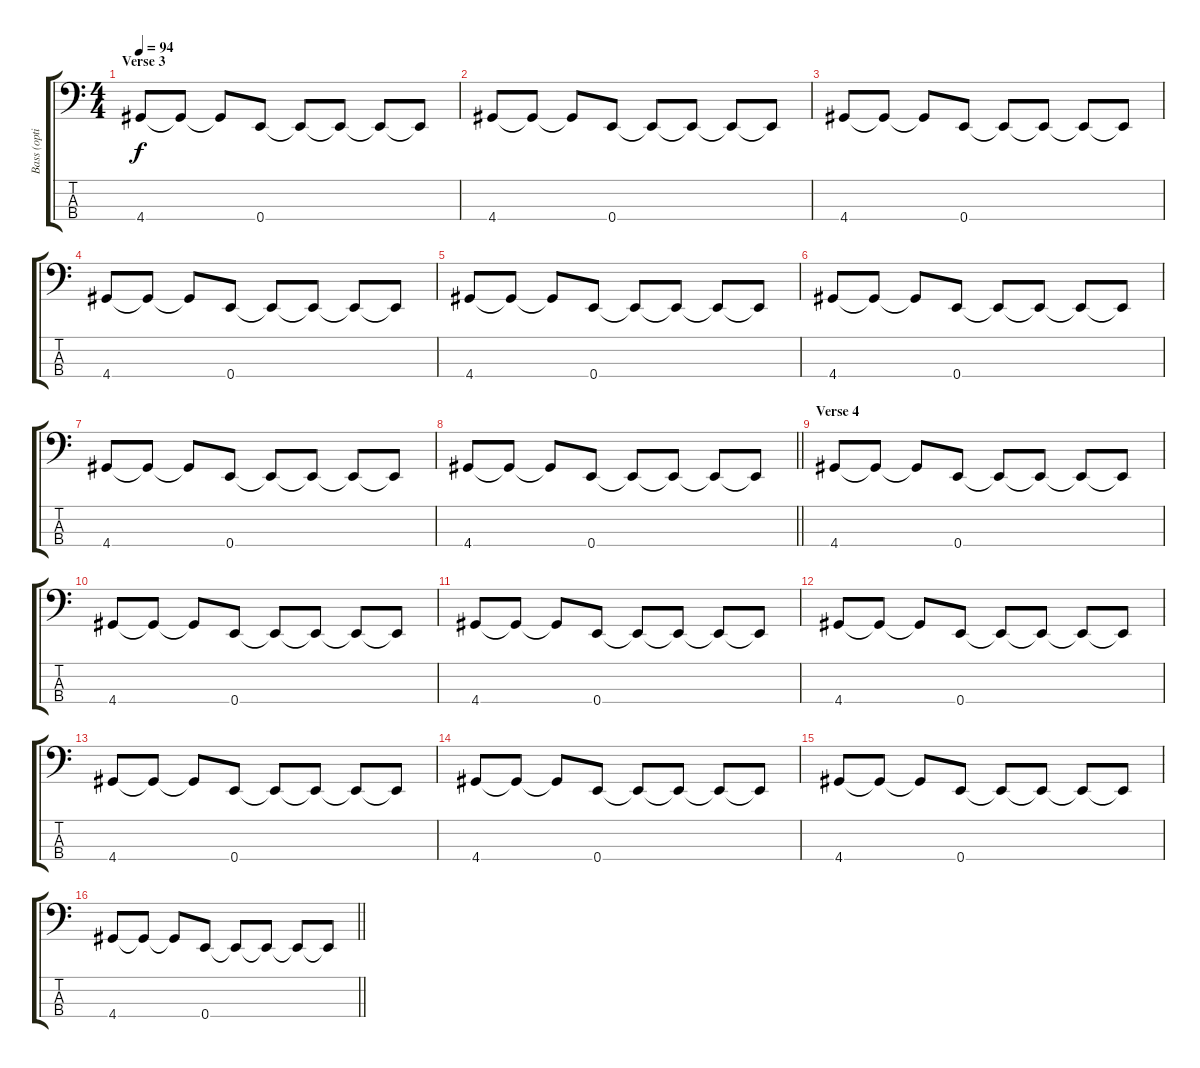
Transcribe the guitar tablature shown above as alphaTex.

\track ("Bass (optional)" "Bass (opti") {instrument electricbasspick}
\staff {score tabs}
\tuning (G2 D2 A1 E1) {hide}
\ts (4 4)
\section ("" "Verse 3")
\tempo 94
\clef f4
\ks c
4.4.8{dy f} 4.4{t}.8 4.4{t}.8 0.4.8 0.4{t}.8 0.4{t}.8 0.4{t}.8 0.4{t}.8 |
4.4.8 4.4{t}.8 4.4{t}.8 0.4.8 0.4{t}.8 0.4{t}.8 0.4{t}.8 0.4{t}.8 |
4.4.8 4.4{t}.8 4.4{t}.8 0.4.8 0.4{t}.8 0.4{t}.8 0.4{t}.8 0.4{t}.8 |
4.4.8 4.4{t}.8 4.4{t}.8 0.4.8 0.4{t}.8 0.4{t}.8 0.4{t}.8 0.4{t}.8 |
4.4.8 4.4{t}.8 4.4{t}.8 0.4.8 0.4{t}.8 0.4{t}.8 0.4{t}.8 0.4{t}.8 |
4.4.8 4.4{t}.8 4.4{t}.8 0.4.8 0.4{t}.8 0.4{t}.8 0.4{t}.8 0.4{t}.8 |
4.4.8 4.4{t}.8 4.4{t}.8 0.4.8 0.4{t}.8 0.4{t}.8 0.4{t}.8 0.4{t}.8 |
\barLineRight lightlight
4.4.8 4.4{t}.8 4.4{t}.8 0.4.8 0.4{t}.8 0.4{t}.8 0.4{t}.8 0.4{t}.8 |
\section ("" "Verse 4")
4.4.8 4.4{t}.8 4.4{t}.8 0.4.8 0.4{t}.8 0.4{t}.8 0.4{t}.8 0.4{t}.8 |
4.4.8 4.4{t}.8 4.4{t}.8 0.4.8 0.4{t}.8 0.4{t}.8 0.4{t}.8 0.4{t}.8 |
4.4.8 4.4{t}.8 4.4{t}.8 0.4.8 0.4{t}.8 0.4{t}.8 0.4{t}.8 0.4{t}.8 |
4.4.8 4.4{t}.8 4.4{t}.8 0.4.8 0.4{t}.8 0.4{t}.8 0.4{t}.8 0.4{t}.8 |
4.4.8 4.4{t}.8 4.4{t}.8 0.4.8 0.4{t}.8 0.4{t}.8 0.4{t}.8 0.4{t}.8 |
4.4.8 4.4{t}.8 4.4{t}.8 0.4.8 0.4{t}.8 0.4{t}.8 0.4{t}.8 0.4{t}.8 |
4.4.8 4.4{t}.8 4.4{t}.8 0.4.8 0.4{t}.8 0.4{t}.8 0.4{t}.8 0.4{t}.8 |
\barLineRight lightlight
4.4.8 4.4{t}.8 4.4{t}.8 0.4.8 0.4{t}.8 0.4{t}.8 0.4{t}.8 0.4{t}.8
